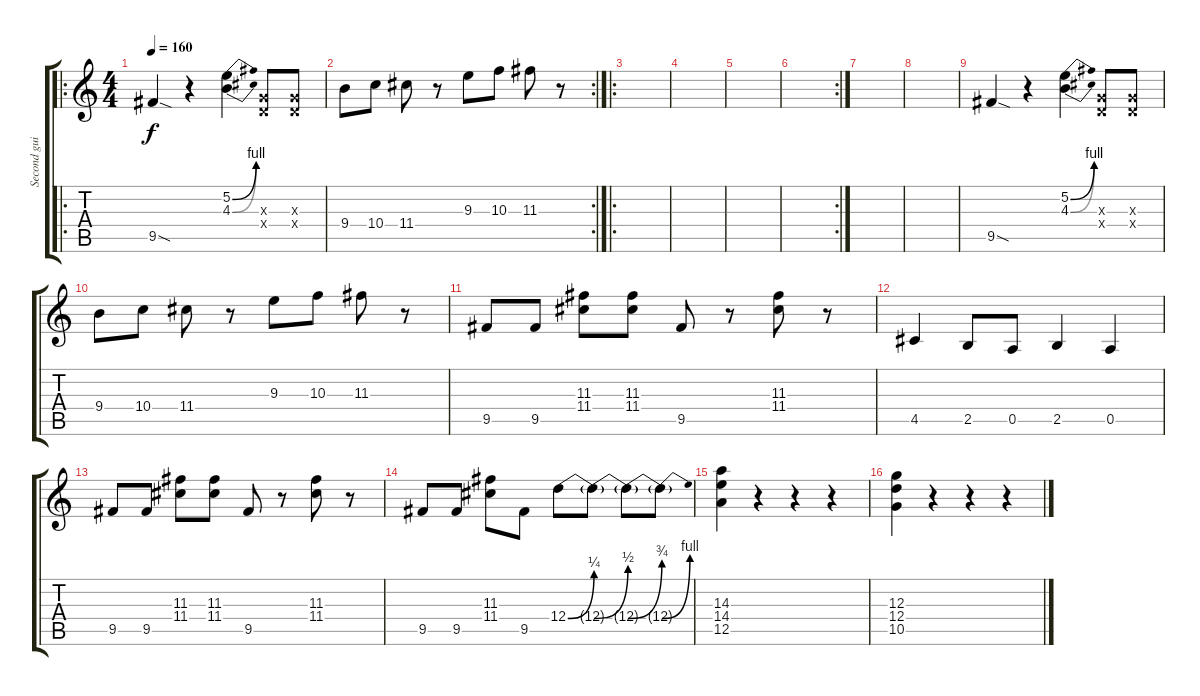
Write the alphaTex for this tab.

\track ("Second guitar" "Second gui") {instrument electricguitarclean}
\staff {score tabs}
\tuning (E4 B3 G3 D3 A2 E2) {hide}
\ro
\ts (4 4)
\tempo 160
\clef g2
\ks c
9.5{sod}.4{dy f} r.4 (5.2{be (bend 0 0 60 4)} 4.3{be (bend 0 0 60 4)}).4 (0.3{x} 0.4{x}).8 (0.3{x} 0.4{x}).8 |
\rc 2
9.4.8 10.4.8 11.4.8 r.8 9.3.8 10.3.8 11.3.8 r.8 |
\ro
|
|
|
\rc 2
|
|
|
9.5{sod}.4 r.4 (5.2{be (bend 0 0 60 4)} 4.3{be (bend 0 0 60 4)}).4 (0.3{x} 0.4{x}).8 (0.3{x} 0.4{x}).8 |
9.4.8 10.4.8 11.4.8 r.8 9.3.8 10.3.8 11.3.8 r.8 |
9.5.8 9.5.8 (11.3 11.4).8 (11.3 11.4).8 9.5.8 r.8 (11.3 11.4).8 r.8 |
4.5.4 2.5.8 0.5.8 2.5.4 0.5.4 |
9.5.8 9.5.8 (11.3 11.4).8 (11.3 11.4).8 9.5.8 r.8 (11.3 11.4).8 r.8 |
9.5.8 9.5.8 (11.3 11.4).8 9.5.8 12.4{be (bend 0 0 60 1)}.8 12.4{be (bend 0 0 60 2) t}.8 12.4{be (bend 0 0 60 3) t}.8 12.4{be (bend 0 0 60 4) t}.8 |
(14.3 14.4 12.5).4 r.4 r.4 r.4 |
(12.3 12.4 10.5).4 r.4 r.4 r.4
